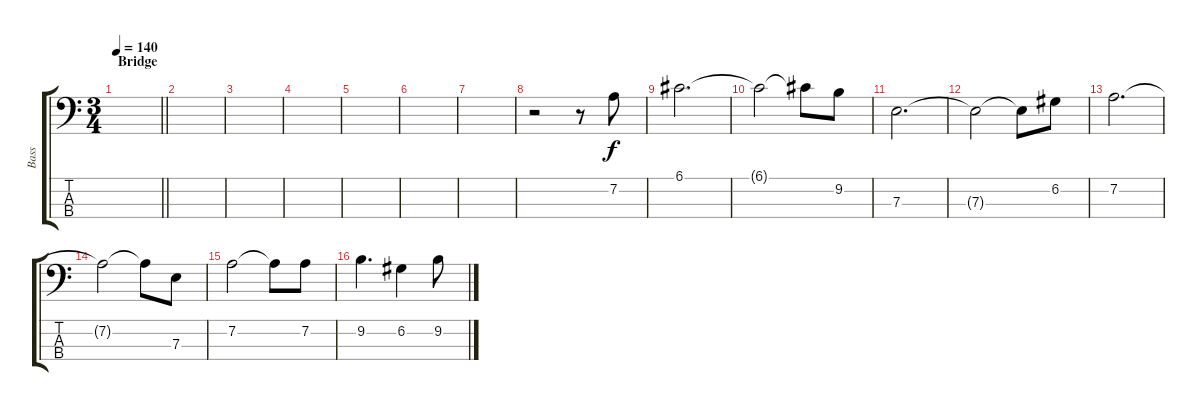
\track ("Bass" "Bass") {instrument electricbassfinger}
\staff {score tabs}
\tuning (G2 D2 A1 E1) {hide}
\ts (3 4)
\section ("" "Bridge")
\tempo 140
\clef f4
\barLineRight lightlight
\ks c
|
|
|
|
|
|
|
r.2 r.8 7.2.8 |
6.1.2{d} |
6.1{t}.2 6.1{t}.8 9.2.8 |
7.3.2{d} |
7.3{t}.2 7.3{t}.8 6.2.8 |
7.2.2{d} |
7.2{t}.2 7.2{t}.8 7.3.8 |
7.2.2 7.2{t}.8 7.2.8 |
9.2.4{d} 6.2.4 9.2.8
